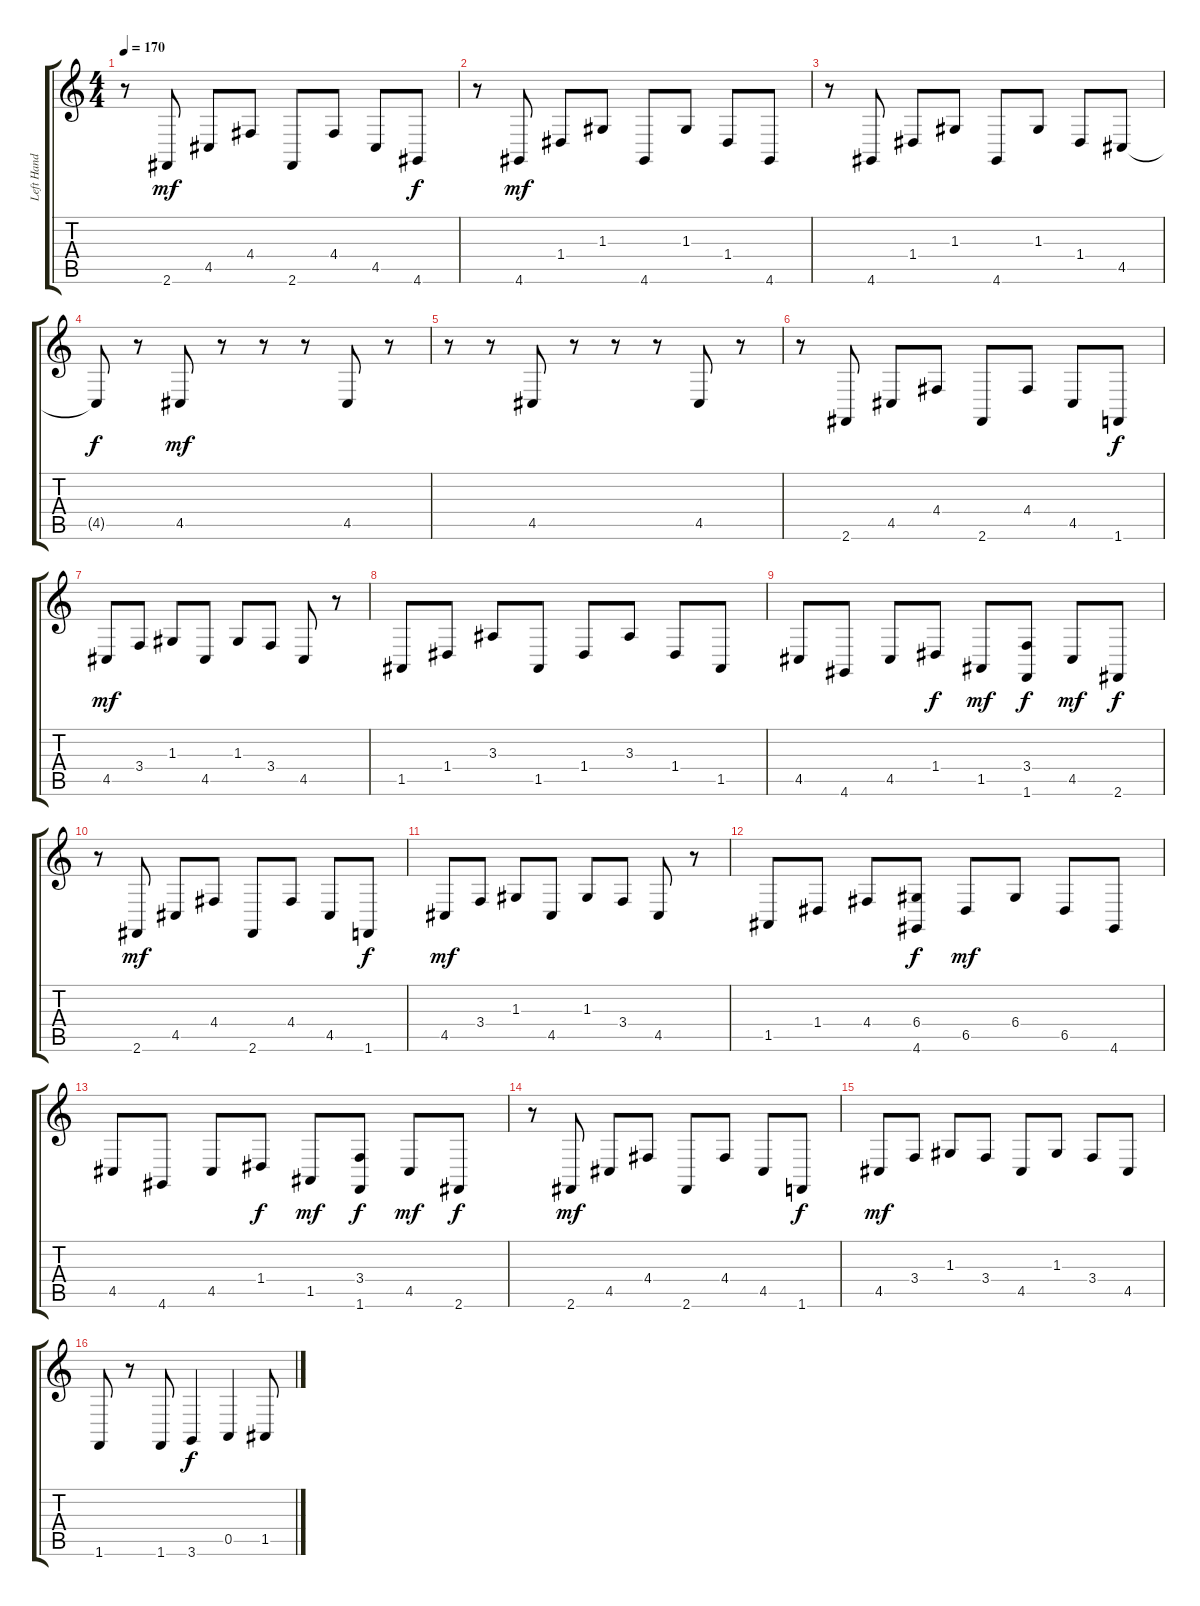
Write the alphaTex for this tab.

\track ("Left Hand" "Left Hand") {instrument acousticgrandpiano}
\staff {score tabs}
\tuning (E4 B3 G3 D3 A2 E2) {hide}
\ts (4 4)
\tempo 170
\clef g2
\ks c
r.8{dy mf} 2.6.8 4.5.8 4.4.8 2.6.8 4.4.8 4.5.8 4.6.8{dy f} |
r.8 4.6.8{dy mf} 1.4.8 1.3.8 4.6.8 1.3.8 1.4.8 4.6.8 |
r.8 4.6.8 1.4.8 1.3.8 4.6.8 1.3.8 1.4.8 4.5.8 |
4.5{t}.8{dy f} r.8 4.5.8{dy mf} r.8 r.8 r.8 4.5.8 r.8 |
r.8 r.8 4.5.8 r.8 r.8 r.8 4.5.8 r.8 |
r.8 2.6.8 4.5.8 4.4.8 2.6.8 4.4.8 4.5.8 1.6.8{dy f} |
4.5.8{dy mf} 3.4.8 1.3.8 4.5.8 1.3.8 3.4.8 4.5.8 r.8 |
1.5.8 1.4.8 3.3.8 1.5.8 1.4.8 3.3.8 1.4.8 1.5.8 |
4.5.8 4.6.8 4.5.8 1.4.8{dy f} 1.5.8{dy mf} (3.4 1.6).8{dy f} 4.5.8{dy mf} 2.6.8{dy f} |
r.8 2.6.8{dy mf} 4.5.8 4.4.8 2.6.8 4.4.8 4.5.8 1.6.8{dy f} |
4.5.8{dy mf} 3.4.8 1.3.8 4.5.8 1.3.8 3.4.8 4.5.8 r.8 |
1.5.8 1.4.8 4.4.8 (6.4 4.6).8{dy f} 6.5.8{dy mf} 6.4.8 6.5.8 4.6.8 |
4.5.8 4.6.8 4.5.8 1.4.8{dy f} 1.5.8{dy mf} (3.4 1.6).8{dy f} 4.5.8{dy mf} 2.6.8{dy f} |
r.8 2.6.8{dy mf} 4.5.8 4.4.8 2.6.8 4.4.8 4.5.8 1.6.8{dy f} |
4.5.8{dy mf} 3.4.8 1.3.8 3.4.8 4.5.8 1.3.8 3.4.8 4.5.8 |
1.6.8 r.8 1.6.8 3.6.4{dy f} 0.5.4 1.5.8
